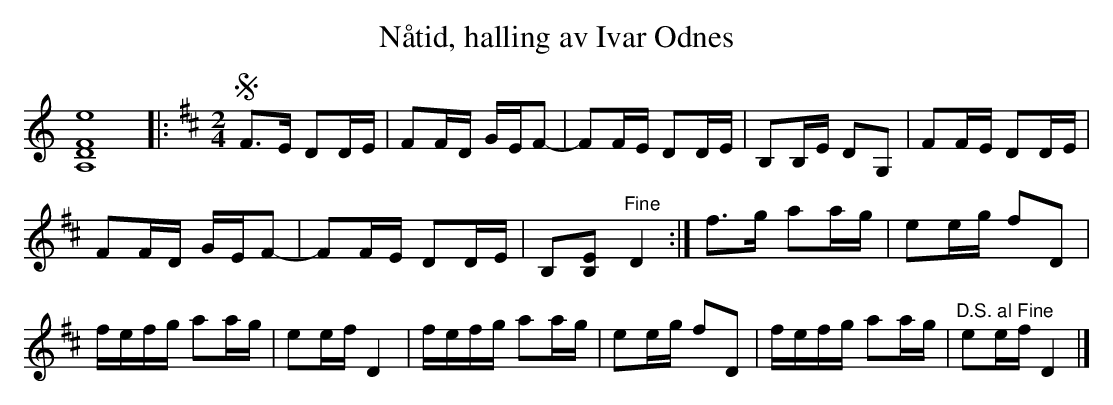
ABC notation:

X:1
T:Nåtid, halling av Ivar Odnes
M:none
L:1/16
K:none
[A,16D16F16e16] |: [K:D][M:2/4]SF2>E2 D2DE | F2FD GEF2- | F2FE D2DE | B,2B,E D2G,2 | F2FE D2DE |
F2FD GEF2- | F2FE D2DE | B,2[B,2E2] "^Fine" D4  :| f2>g2 a2ag | e2eg f2D2 |
fefg a2ag | e2ef D4 | fefg a2ag | e2eg f2D2 | fefg a2ag |"^D.S. al Fine" e2ef D4  |]
